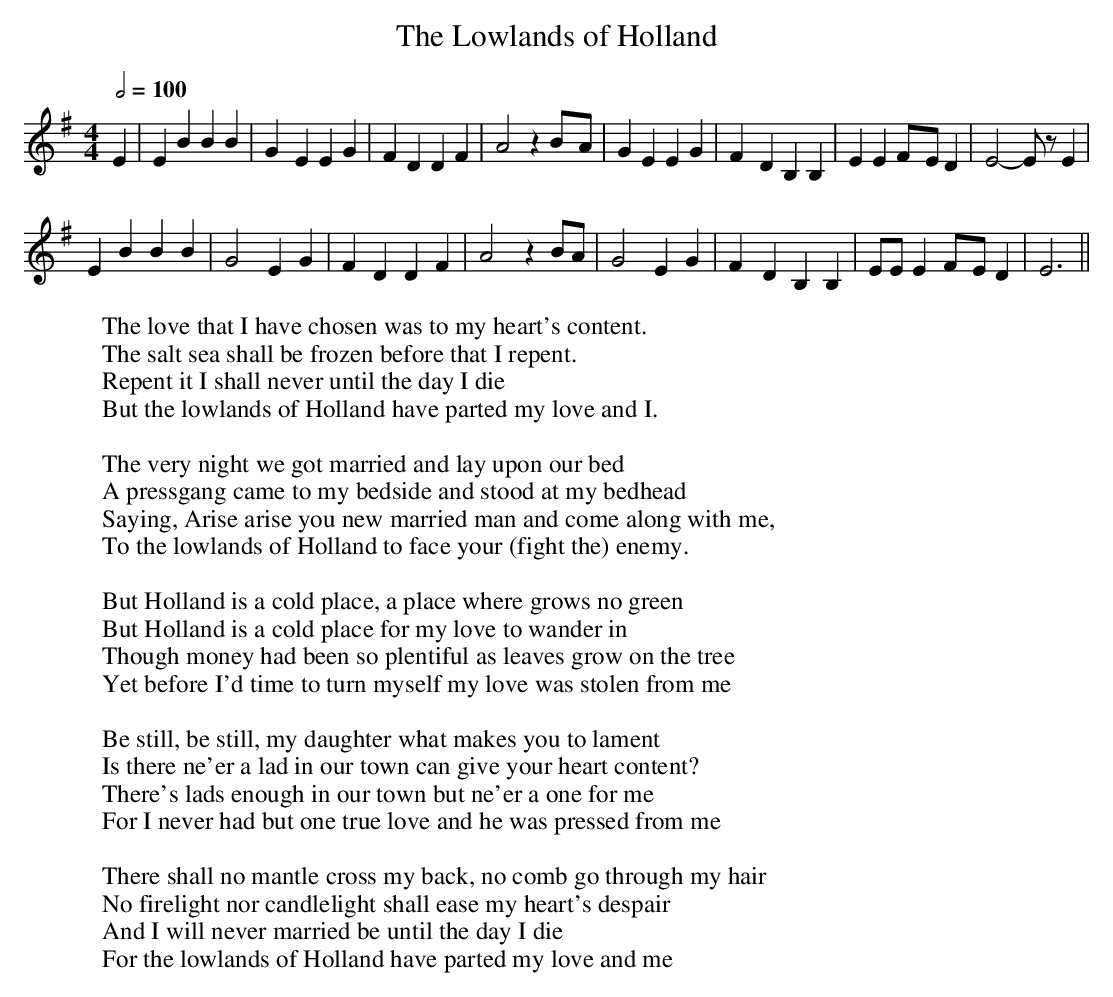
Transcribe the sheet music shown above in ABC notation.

X:1
T:Lowlands of Holland, The
M:4/4
L:1/8
Q:2/4=100
W:The love that I have chosen was to my heart's content.
W:The salt sea shall be frozen before that I repent.
W:Repent it I shall never until the day I die
W:But the lowlands of Holland have parted my love and I.
W:
W:The very night we got married and lay upon our bed
W:A pressgang came to my bedside and stood at my bedhead
W:Saying, Arise arise you new married man and come along with me,
W:To the lowlands of Holland to face your (fight the) enemy.
W:
W:But Holland is a cold place, a place where grows no green
W:But Holland is a cold place for my love to wander in
W:Though money had been so plentiful as leaves grow on the tree
W:Yet before I'd time to turn myself my love was stolen from me
W:
W:Be still, be still, my daughter what makes you to lament
W:Is there ne'er a lad in our town can give your heart content?
W:There's lads enough in our town but ne'er a one for me
W:For I never had but one true love and he was pressed from me
W:
W:There shall no mantle cross my back, no comb go through my hair
W:No firelight nor candlelight shall ease my heart's despair
W:And I will never married be until the day I die
W:For the lowlands of Holland have parted my love and me
K:G
E2|E2B2 B2B2|G2-E2 E2G2|F2D2 D2F2|A4 z2 B-A|\
G2E2 E2G2|F2-D2 B,2B,2|E2E2 F-ED2|E4- Ez E2|
E2B2 B2B2|G4 E2G2|F2D2 D2F2|A4 z2 BA|\
G4 E2G2|F2-D2 B,2B,2|EEE2 F-ED2|E6||
